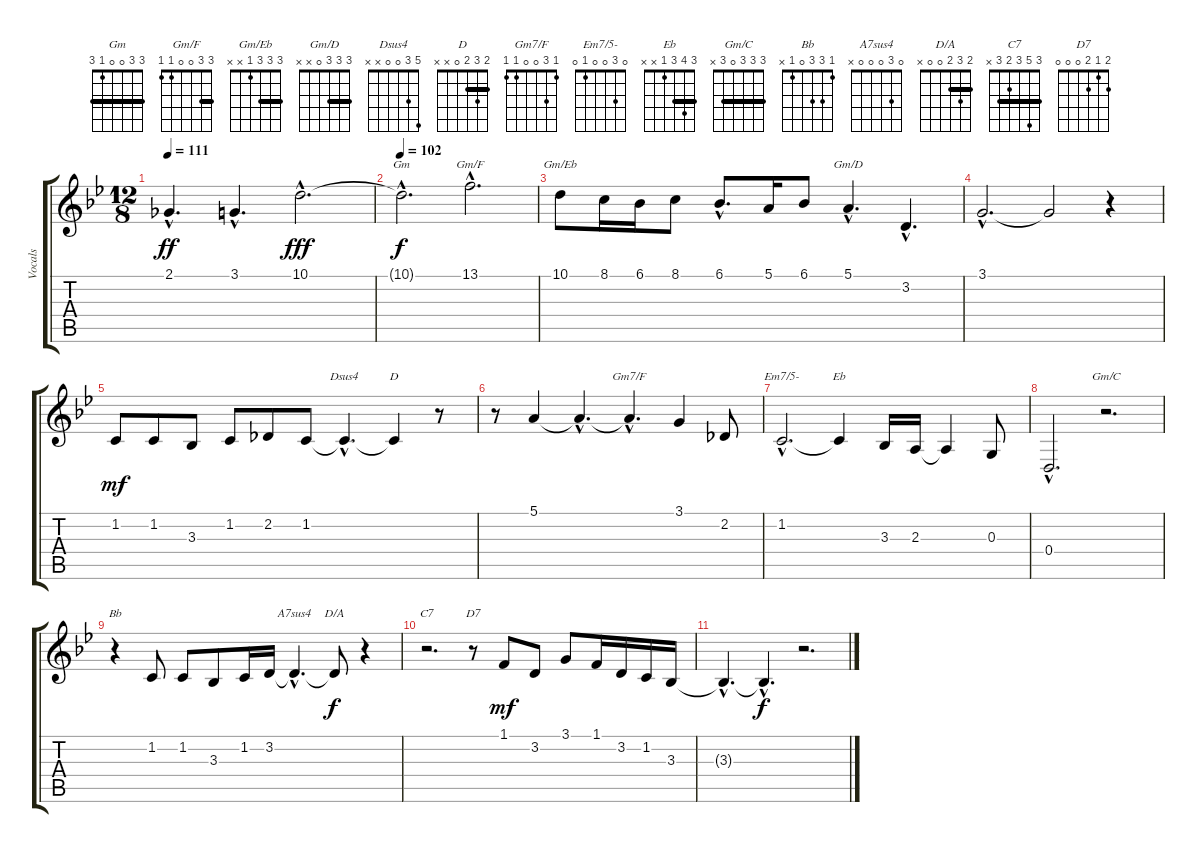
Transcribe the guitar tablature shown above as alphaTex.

\track ("Vocals" "Vocals") {instrument tenorsax}
\staff {score tabs}
\tuning (E4 B3 G3 D3 A2 D2) {hide}
\chord ("Gm" 3 3 0 0 1 3) {barre 3}
\chord ("Gm/F" 3 3 0 0 1 1) {barre 3}
\chord ("Gm/Eb" 3 3 3 1 x x) {barre 3}
\chord ("Gm/D" 3 3 3 0 x x) {barre 3}
\chord ("Dsus4" 5 3 0 0 x x)
\chord ("D" 2 3 2 0 x x) {barre 2}
\chord ("Gm7/F" 1 3 0 0 1 1)
\chord ("Em7/5-" 0 3 0 0 1 0)
\chord ("Eb" 3 4 3 1 x x) {barre 3}
\chord ("Gm/C" 3 3 3 0 3 x) {barre 3}
\chord ("Bb" 1 3 3 0 1 x)
\chord ("A7sus4" 0 3 0 0 0 x)
\chord ("D/A" 2 3 2 0 0 x) {barre 2}
\chord ("C7" 3 5 3 2 3 x) {barre 3}
\chord ("D7" 2 1 2 0 0 0)
\ts (12 8)
\tempo 111
\clef g2
\ks gminor
2.1{hac}.4{d dy ff} 3.1{hac}.4{d} 10.1{hac}.2{d dy fff} |
\tempo 102
10.1{hac t}.2{d ch "Gm" dy f} 13.1{hac}.2{d ch "Gm/F"} |
10.1.8{ch "Gm/Eb"} 8.1.16 6.1.16 8.1.8 6.1{hac}.8{d} 5.1.16 6.1.8 5.1{hac}.4{d ch "Gm/D"} 3.2{hac}.4{d} |
3.1{hac}.2{d} 3.1{t}.2 r.4 |
1.2.8{dy mf} 1.2.8 3.3.8 1.2.8 2.2.8 1.2.8 1.2{hac t}.4{d ch "Dsus4"} 1.2{t}.4{ch "D"} r.8 |
r.8 5.1.4 5.1{hac t}.4{d} 5.1{hac t}.4{d ch "Gm7/F"} 3.1.4 2.2.8 |
1.2{hac}.2{d ch "Em7/5-"} 1.2{t}.4{ch "Eb"} 3.3.16 2.3.16 2.3{t}.4 0.3.8 |
0.4{hac}.2{d} r.2{d ch "Gm/C"} |
r.4{ch "Bb"} 1.2.8 1.2.8 3.3.8 1.2.16 3.2.16 3.2{hac t}.4{d ch "A7sus4"} 3.2{t}.8{ch "D/A" dy f} r.4 |
r.2{d ch "C7"} r.8{ch "D7"} 1.1.8{dy mf} 3.2.8 3.1.8 1.1.16 3.2.16 1.2.16 3.3.16 |
3.3{hac t}.4{d} 3.3{hac t}.4{d dy f} r.2{d}
